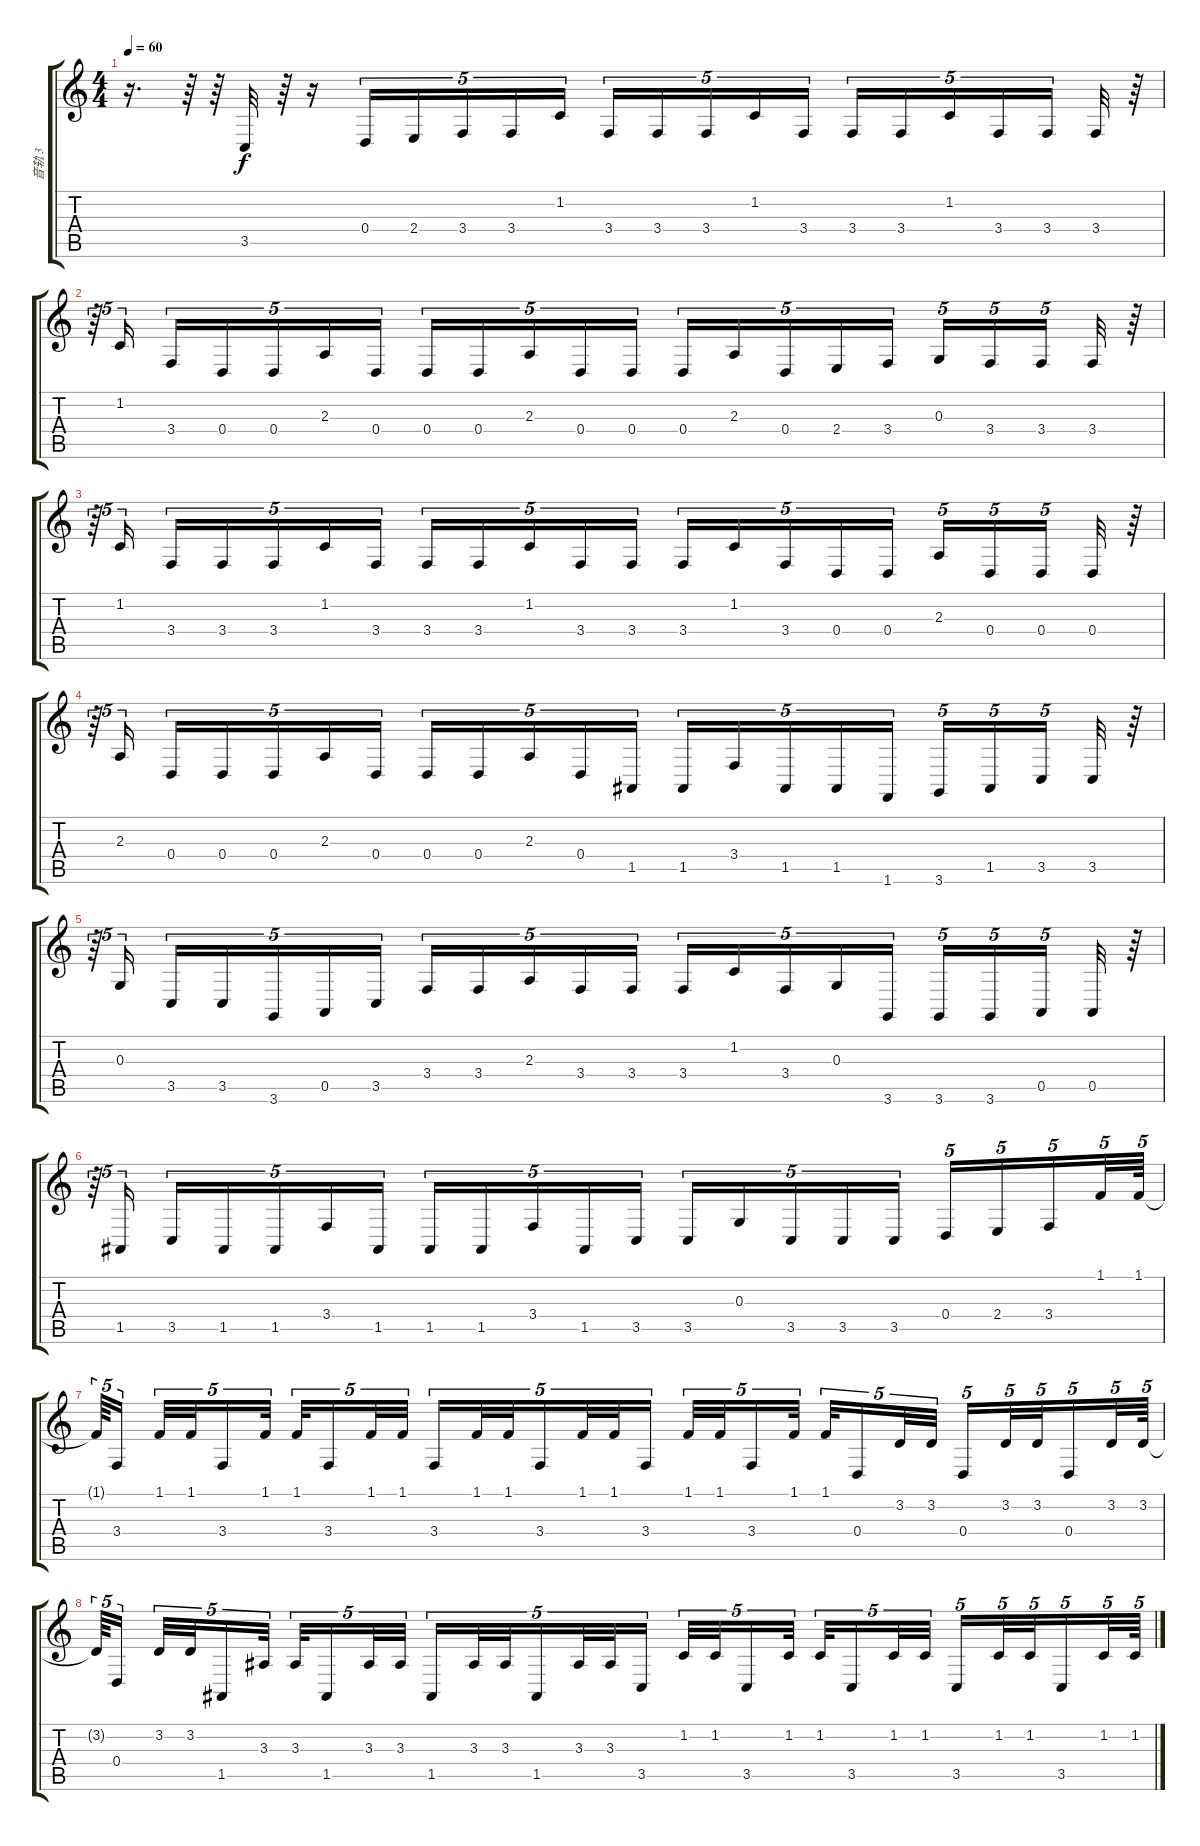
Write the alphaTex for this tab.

\track ("音轨 3" "音轨 3") {instrument lead1square}
\staff {score tabs}
\tuning (E4 B3 G3 D3 A2 E2) {hide}
\ts (4 4)
\tempo 60
\clef g2
\ks c
r.16{d dy f} r.64 r.64 3.5.32 r.64 r.16 0.4.16{tu (5 4)} 2.4.16{tu (5 4)} 3.4.16{tu (5 4)} 3.4.16{tu (5 4)} 1.2.16{tu (5 4) beam splitsecondary} 3.4.16{tu (5 4)} 3.4.16{tu (5 4)} 3.4.16{tu (5 4)} 1.2.16{tu (5 4)} 3.4.16{tu (5 4) beam splitsecondary} 3.4.16{tu (5 4)} 3.4.16{tu (5 4)} 1.2.16{tu (5 4)} 3.4.16{tu (5 4)} 3.4.16{tu (5 4) beam splitsecondary} 3.4.32 r.64 |
r.64{tu (5 4)} 1.2.16{tu (5 4) beam splitsecondary} 3.4.16{tu (5 4)} 0.4.16{tu (5 4)} 0.4.16{tu (5 4)} 2.3.16{tu (5 4)} 0.4.16{tu (5 4) beam splitsecondary} 0.4.16{tu (5 4)} 0.4.16{tu (5 4)} 2.3.16{tu (5 4)} 0.4.16{tu (5 4)} 0.4.16{tu (5 4) beam splitsecondary} 0.4.16{tu (5 4)} 2.3.16{tu (5 4)} 0.4.16{tu (5 4)} 2.4.16{tu (5 4)} 3.4.16{tu (5 4) beam splitsecondary} 0.3.16{tu (5 4)} 3.4.16{tu (5 4)} 3.4.16{tu (5 4) beam splitsecondary} 3.4.32 r.64 |
r.64{tu (5 4)} 1.2.16{tu (5 4) beam splitsecondary} 3.4.16{tu (5 4)} 3.4.16{tu (5 4)} 3.4.16{tu (5 4)} 1.2.16{tu (5 4)} 3.4.16{tu (5 4) beam splitsecondary} 3.4.16{tu (5 4)} 3.4.16{tu (5 4)} 1.2.16{tu (5 4)} 3.4.16{tu (5 4)} 3.4.16{tu (5 4) beam splitsecondary} 3.4.16{tu (5 4)} 1.2.16{tu (5 4)} 3.4.16{tu (5 4)} 0.4.16{tu (5 4)} 0.4.16{tu (5 4) beam splitsecondary} 2.3.16{tu (5 4)} 0.4.16{tu (5 4)} 0.4.16{tu (5 4) beam splitsecondary} 0.4.32 r.64 |
r.64{tu (5 4)} 2.3.16{tu (5 4) beam splitsecondary} 0.4.16{tu (5 4)} 0.4.16{tu (5 4)} 0.4.16{tu (5 4)} 2.3.16{tu (5 4)} 0.4.16{tu (5 4) beam splitsecondary} 0.4.16{tu (5 4)} 0.4.16{tu (5 4)} 2.3.16{tu (5 4)} 0.4.16{tu (5 4)} 1.5.16{tu (5 4) beam splitsecondary} 1.5.16{tu (5 4)} 3.4.16{tu (5 4)} 1.5.16{tu (5 4)} 1.5.16{tu (5 4)} 1.6.16{tu (5 4) beam splitsecondary} 3.6.16{tu (5 4)} 1.5.16{tu (5 4)} 3.5.16{tu (5 4) beam splitsecondary} 3.5.32 r.64 |
r.64{tu (5 4)} 0.3.16{tu (5 4) beam splitsecondary} 3.5.16{tu (5 4)} 3.5.16{tu (5 4)} 3.6.16{tu (5 4)} 0.5.16{tu (5 4)} 3.5.16{tu (5 4) beam splitsecondary} 3.4.16{tu (5 4)} 3.4.16{tu (5 4)} 2.3.16{tu (5 4)} 3.4.16{tu (5 4)} 3.4.16{tu (5 4) beam splitsecondary} 3.4.16{tu (5 4)} 1.2.16{tu (5 4)} 3.4.16{tu (5 4)} 0.3.16{tu (5 4)} 3.6.16{tu (5 4) beam splitsecondary} 3.6.16{tu (5 4)} 3.6.16{tu (5 4)} 0.5.16{tu (5 4) beam splitsecondary} 0.5.32 r.64 |
r.64{tu (5 4)} 1.5.16{tu (5 4) beam splitsecondary} 3.5.16{tu (5 4)} 1.5.16{tu (5 4)} 1.5.16{tu (5 4)} 3.4.16{tu (5 4)} 1.5.16{tu (5 4) beam splitsecondary} 1.5.16{tu (5 4)} 1.5.16{tu (5 4)} 3.4.16{tu (5 4)} 1.5.16{tu (5 4)} 3.5.16{tu (5 4) beam splitsecondary} 3.5.16{tu (5 4)} 0.3.16{tu (5 4)} 3.5.16{tu (5 4)} 3.5.16{tu (5 4)} 3.5.16{tu (5 4) beam splitsecondary} 0.4.16{tu (5 4)} 2.4.16{tu (5 4)} 3.4.16{tu (5 4)} 1.1.32{tu (5 4)} 1.1.64{tu (5 4)} |
1.1{t}.64{tu (5 4)} 3.4.16{tu (5 4) beam splitsecondary} 1.1.32{tu (5 4)} 1.1.32{tu (5 4)} 3.4.16{tu (5 4)} 1.1.32{tu (5 4) beam splitsecondary} 1.1.32{tu (5 4)} 3.4.16{tu (5 4)} 1.1.32{tu (5 4)} 1.1.32{tu (5 4) beam splitsecondary} 3.4.16{tu (5 4)} 1.1.32{tu (5 4)} 1.1.32{tu (5 4)} 3.4.16{tu (5 4)} 1.1.32{tu (5 4)} 1.1.32{tu (5 4)} 3.4.16{tu (5 4) beam splitsecondary} 1.1.32{tu (5 4)} 1.1.32{tu (5 4)} 3.4.16{tu (5 4)} 1.1.32{tu (5 4) beam splitsecondary} 1.1.32{tu (5 4)} 0.4.16{tu (5 4)} 3.2.32{tu (5 4)} 3.2.32{tu (5 4) beam splitsecondary} 0.4.16{tu (5 4)} 3.2.32{tu (5 4)} 3.2.32{tu (5 4)} 0.4.16{tu (5 4)} 3.2.32{tu (5 4)} 3.2.64{tu (5 4)} |
3.2{t}.64{tu (5 4)} 0.4.16{tu (5 4) beam splitsecondary} 3.2.32{tu (5 4)} 3.2.32{tu (5 4)} 1.5.16{tu (5 4)} 3.3.32{tu (5 4) beam splitsecondary} 3.3.32{tu (5 4)} 1.5.16{tu (5 4)} 3.3.32{tu (5 4)} 3.3.32{tu (5 4) beam splitsecondary} 1.5.16{tu (5 4)} 3.3.32{tu (5 4)} 3.3.32{tu (5 4)} 1.5.16{tu (5 4)} 3.3.32{tu (5 4)} 3.3.32{tu (5 4)} 3.5.16{tu (5 4) beam splitsecondary} 1.2.32{tu (5 4)} 1.2.32{tu (5 4)} 3.5.16{tu (5 4)} 1.2.32{tu (5 4) beam splitsecondary} 1.2.32{tu (5 4)} 3.5.16{tu (5 4)} 1.2.32{tu (5 4)} 1.2.32{tu (5 4) beam splitsecondary} 3.5.16{tu (5 4)} 1.2.32{tu (5 4)} 1.2.32{tu (5 4)} 3.5.16{tu (5 4)} 1.2.32{tu (5 4)} 1.2.64{tu (5 4)}
